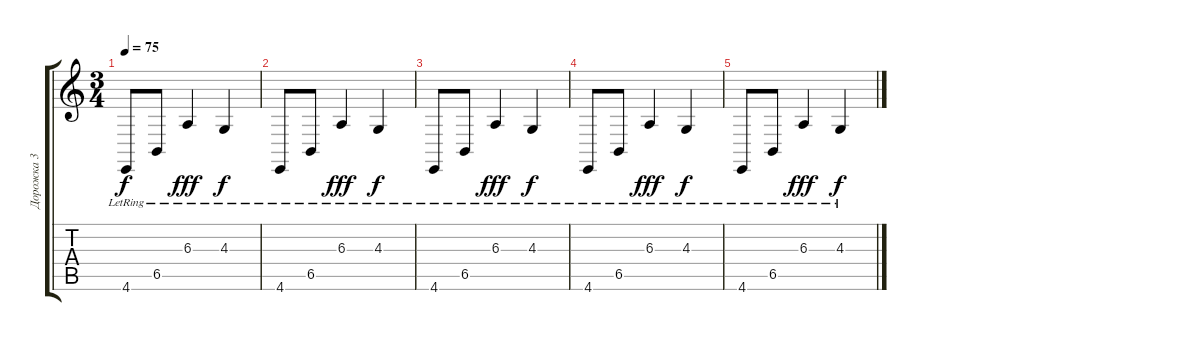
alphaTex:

\track ("Дорожка 3" "Дорожка 3") {instrument acousticgrandpiano}
\staff {score tabs}
\tuning (C4 G3 Eb3 Bb2 F2 C2) {hide}
\ts (3 4)
\tempo 75
\clef g2
\ks c
4.6{lr}.8{dy f} 6.5{lr}.8 6.3{lr}.4{dy fff} 4.3{lr}.4{dy f} |
4.6{lr}.8 6.5{lr}.8 6.3{lr}.4{dy fff} 4.3{lr}.4{dy f} |
4.6{lr}.8 6.5{lr}.8 6.3{lr}.4{dy fff} 4.3{lr}.4{dy f} |
4.6{lr}.8 6.5{lr}.8 6.3{lr}.4{dy fff} 4.3{lr}.4{dy f} |
4.6{lr}.8 6.5{lr}.8 6.3{lr}.4{dy fff} 4.3{lr}.4{dy f}
